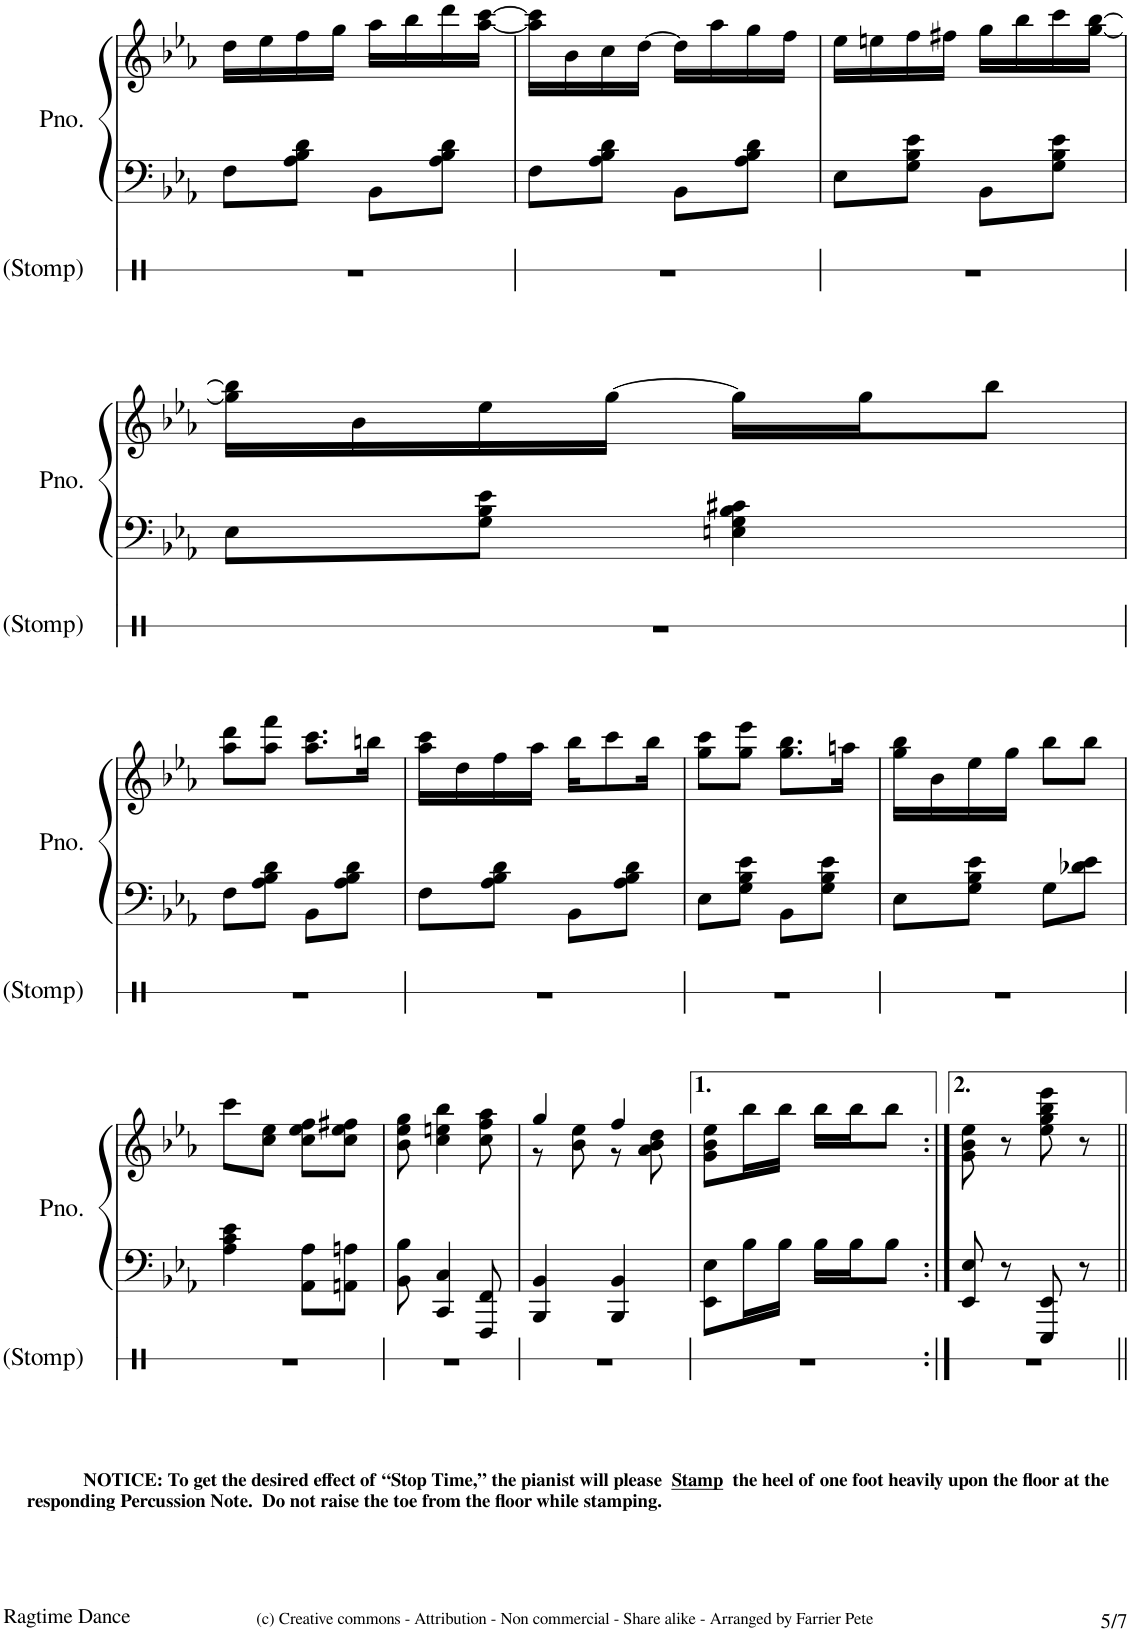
**kern	**kern	**kern
*part2	*part1	*part1
*staff3	*staff2	*staff1
*I"(Stompin' Heel)	*I"Piano	*
*I'(Stomp)	*I'Pno.	*
!!LO:PB:g=z
*clefX	*clefF4	*clefG2
*k[]	*k[b-e-a-]	*k[b-e-a-]
*	*E-:	*E-:
*M2/4	*M2/4	*M2/4
=43	=43	=43
2r	8F\L	16dd\LL
.	.	16ee-\
.	8A-\ 8B-\ 8d\J	16ff\
.	.	16gg\JJ
.	8BB-\L	16aa-\LL
.	.	16bb-\
.	8A-\ 8B-\ 8d\J	16ddd\
.	.	[16aa-\ [16ccc\JJ
=44	=44	=44
2r	8F\L	16aa-\] 16ccc\]LL
.	.	16b-\
.	8A-\ 8B-\ 8d\J	16cc\
.	.	[16dd\JJ
.	8BB-\L	16dd\LL]
.	.	16aa-\
.	8A-\ 8B-\ 8d\J	16gg\
.	.	16ff\JJ
=45	=45	=45
2r	8E-\L	16ee-\LL
.	.	16een\
.	8G\ 8B-\ 8e-\J	16ff\
.	.	16ff#X\JJ
.	8BB-\L	16gg\LL
.	.	16bb-\
.	8G\ 8B-\ 8e-\J	16ccc\
.	.	[16gg\ [16bb-\JJ
!!LO:LB:g=z
=46	=46	=46
2r	8E-\L	16gg\] 16bb-\]LL
.	.	16b-\
.	8G\ 8B-\ 8e-\J	16ee-\
.	.	[16gg\JJ
.	4En\ 4G\ 4B-\ 4c#X\	16gg\LL]
.	.	16gg\J
.	.	8bb-\J
!!LO:LB:g=z
=47	=47	=47
2r	8F\L	8aa-\ 8ddd\L
.	8A-\ 8B-\ 8d\J	8aa-\ 8fff\J
.	8BB-\L	8.aa-\ 8.ccc\L
.	8A-\ 8B-\ 8d\J	.
.	.	16bbn\Jk
=48	=48	=48
2r	8F\L	16aa-\ 16ccc\LL
.	.	16dd\
.	8A-\ 8B-\ 8d\J	16ff\
.	.	16aa-\JJ
.	8BB-\L	16bb-\KL
.	.	8ccc\
.	8A-\ 8B-\ 8d\J	.
.	.	16bb-\Jk
=49	=49	=49
2r	8E-\L	8gg\ 8ccc\L
.	8G\ 8B-\ 8e-\J	8gg\ 8eee-\J
.	8BB-\L	8.gg\ 8.bb-\L
.	8G\ 8B-\ 8e-\J	.
.	.	16aan\Jk
=50	=50	=50
2r	8E-\L	16gg\ 16bb-\LL
.	.	16b-\
.	8G\ 8B-\ 8e-\J	16ee-\
.	.	16gg\JJ
.	8G\L	8bb-\L
.	8d-X\ 8e-\J	8bb-\J
!!LO:LB:g=z
=51	=51	=51
2r	4A-\ 4c\ 4e-\	8ccc\L
.	.	8cc\ 8ee-\J
.	8AA-\ 8A-\L	8cc\ 8ee-\ 8ff\L
.	8AAn\ 8An\J	8cc\ 8ee-\ 8ff#X\J
=52	=52	=52
2r	8BB-\ 8B-\	8b-\ 8ee-\ 8gg\
.	4CC/ 4C/	4cc\ 4een\ 4bb-\
.	8FFF/ 8FF/	8cc\ 8ff\ 8aa-\
=53	=53	=53
*	*	*^
2r	4BBB-/ 4BB-/	4gg/	8r
.	.	.	8b-\ 8ee-\
.	4BBB-/ 4BB-/	4ff/	8r
.	.	.	8a-\ 8b-\ 8dd\
*	*	*v	*v
=54	=54	=54
2r	8EE-\ 8E-\L	8g\ 8b-\ 8ee-\L
.	16B-\L	16bb-\L
.	16B-\JJ	16bb-\JJ
.	16B-\LL	16bb-\LL
.	16B-\J	16bb-\J
.	8B-\J	8bb-\J
=55:|!	=55:|!	=55:|!
2r	8EE-/ 8E-/	8g\ 8b-\ 8ee-\
.	8r	8r
.	8EEE-/ 8EE-/	8ee-\ 8gg\ 8bb-\ 8eee-\
.	8r	8r
=||	=||	=||
*-	*-	*-
